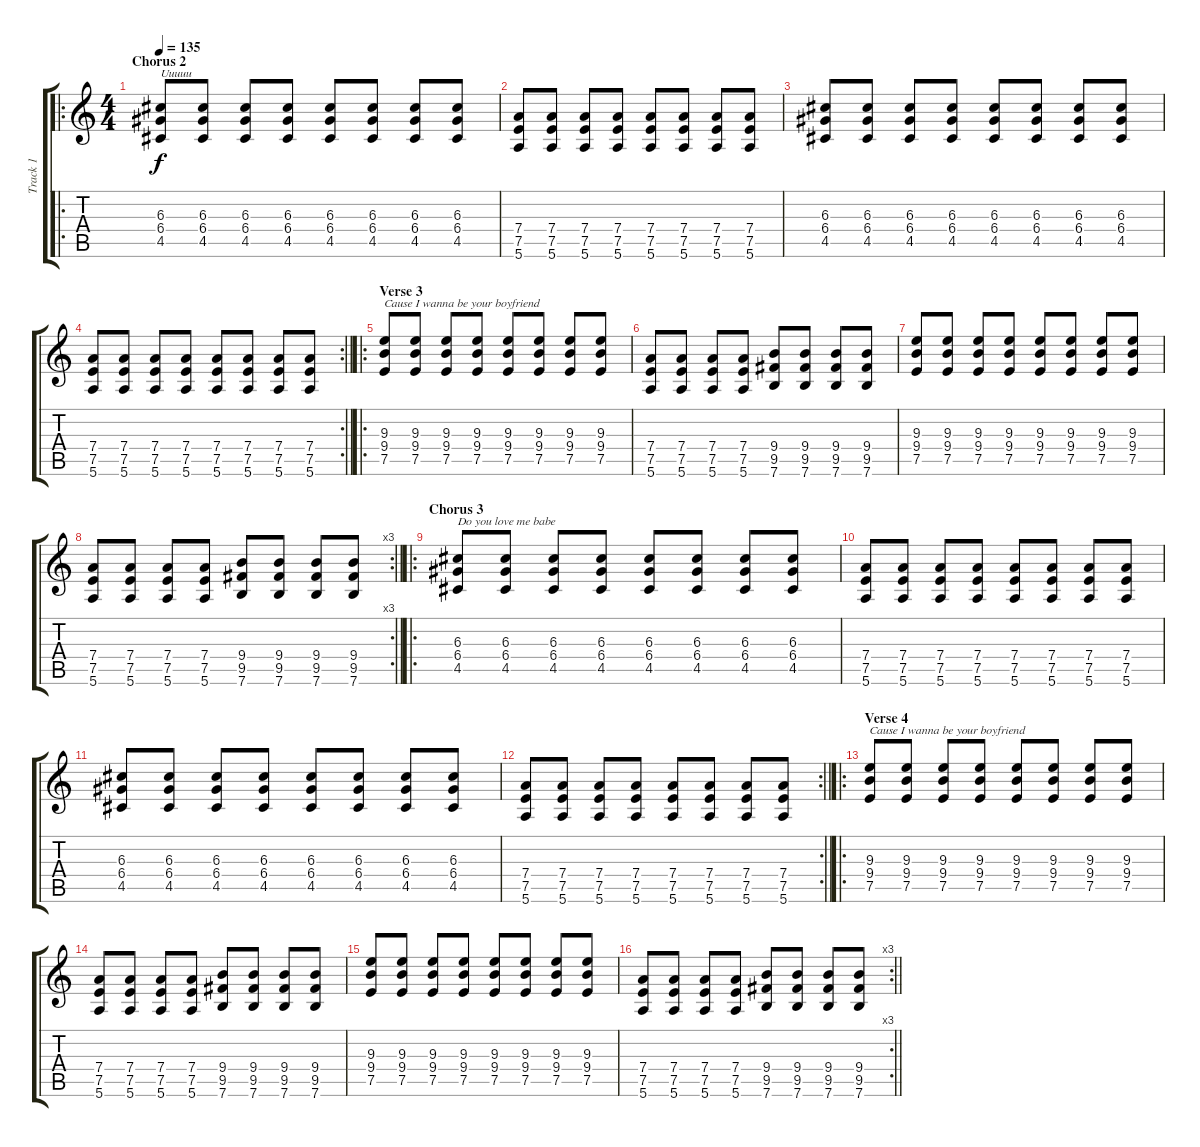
\track ("Track 1" "Track 1") {instrument distortionguitar}
\staff {score tabs}
\tuning (E4 B3 G3 D3 A2 E2) {hide}
\ro
\ts (4 4)
\section ("" "Chorus 2")
\tempo 135
\clef g2
\ks c
(6.3 6.4 4.5).8{txt "Uuuuu" dy f} (6.3 6.4 4.5).8 (6.3 6.4 4.5).8 (6.3 6.4 4.5).8 (6.3 6.4 4.5).8 (6.3 6.4 4.5).8 (6.3 6.4 4.5).8 (6.3 6.4 4.5).8 |
(7.4 7.5 5.6).8 (7.4 7.5 5.6).8 (7.4 7.5 5.6).8 (7.4 7.5 5.6).8 (7.4 7.5 5.6).8 (7.4 7.5 5.6).8 (7.4 7.5 5.6).8 (7.4 7.5 5.6).8 |
(6.3 6.4 4.5).8 (6.3 6.4 4.5).8 (6.3 6.4 4.5).8 (6.3 6.4 4.5).8 (6.3 6.4 4.5).8 (6.3 6.4 4.5).8 (6.3 6.4 4.5).8 (6.3 6.4 4.5).8 |
\rc 2
\barLineRight lightlight
(7.4 7.5 5.6).8 (7.4 7.5 5.6).8 (7.4 7.5 5.6).8 (7.4 7.5 5.6).8 (7.4 7.5 5.6).8 (7.4 7.5 5.6).8 (7.4 7.5 5.6).8 (7.4 7.5 5.6).8 |
\ro
\section ("" "Verse 3")
(9.3 9.4 7.5).8{txt "Cause I wanna be your boyfriend"} (9.3 9.4 7.5).8 (9.3 9.4 7.5).8 (9.3 9.4 7.5).8 (9.3 9.4 7.5).8 (9.3 9.4 7.5).8 (9.3 9.4 7.5).8 (9.3 9.4 7.5).8 |
(7.4 7.5 5.6).8 (7.4 7.5 5.6).8 (7.4 7.5 5.6).8 (7.4 7.5 5.6).8 (9.4 9.5 7.6).8 (9.4 9.5 7.6).8 (9.4 9.5 7.6).8 (9.4 9.5 7.6).8 |
(9.3 9.4 7.5).8 (9.3 9.4 7.5).8 (9.3 9.4 7.5).8 (9.3 9.4 7.5).8 (9.3 9.4 7.5).8 (9.3 9.4 7.5).8 (9.3 9.4 7.5).8 (9.3 9.4 7.5).8 |
\rc 3
\barLineRight lightlight
(7.4 7.5 5.6).8 (7.4 7.5 5.6).8 (7.4 7.5 5.6).8 (7.4 7.5 5.6).8 (9.4 9.5 7.6).8 (9.4 9.5 7.6).8 (9.4 9.5 7.6).8 (9.4 9.5 7.6).8 |
\ro
\section ("" "Chorus 3")
(6.3 6.4 4.5).8{txt "Do you love me babe"} (6.3 6.4 4.5).8 (6.3 6.4 4.5).8 (6.3 6.4 4.5).8 (6.3 6.4 4.5).8 (6.3 6.4 4.5).8 (6.3 6.4 4.5).8 (6.3 6.4 4.5).8 |
(7.4 7.5 5.6).8 (7.4 7.5 5.6).8 (7.4 7.5 5.6).8 (7.4 7.5 5.6).8 (7.4 7.5 5.6).8 (7.4 7.5 5.6).8 (7.4 7.5 5.6).8 (7.4 7.5 5.6).8 |
(6.3 6.4 4.5).8 (6.3 6.4 4.5).8 (6.3 6.4 4.5).8 (6.3 6.4 4.5).8 (6.3 6.4 4.5).8 (6.3 6.4 4.5).8 (6.3 6.4 4.5).8 (6.3 6.4 4.5).8 |
\rc 2
\barLineRight lightlight
(7.4 7.5 5.6).8 (7.4 7.5 5.6).8 (7.4 7.5 5.6).8 (7.4 7.5 5.6).8 (7.4 7.5 5.6).8 (7.4 7.5 5.6).8 (7.4 7.5 5.6).8 (7.4 7.5 5.6).8 |
\ro
\section ("" "Verse 4")
(9.3 9.4 7.5).8{txt "Cause I wanna be your boyfriend"} (9.3 9.4 7.5).8 (9.3 9.4 7.5).8 (9.3 9.4 7.5).8 (9.3 9.4 7.5).8 (9.3 9.4 7.5).8 (9.3 9.4 7.5).8 (9.3 9.4 7.5).8 |
(7.4 7.5 5.6).8 (7.4 7.5 5.6).8 (7.4 7.5 5.6).8 (7.4 7.5 5.6).8 (9.4 9.5 7.6).8 (9.4 9.5 7.6).8 (9.4 9.5 7.6).8 (9.4 9.5 7.6).8 |
(9.3 9.4 7.5).8 (9.3 9.4 7.5).8 (9.3 9.4 7.5).8 (9.3 9.4 7.5).8 (9.3 9.4 7.5).8 (9.3 9.4 7.5).8 (9.3 9.4 7.5).8 (9.3 9.4 7.5).8 |
\rc 3
\barLineRight lightlight
(7.4 7.5 5.6).8 (7.4 7.5 5.6).8 (7.4 7.5 5.6).8 (7.4 7.5 5.6).8 (9.4 9.5 7.6).8 (9.4 9.5 7.6).8 (9.4 9.5 7.6).8 (9.4 9.5 7.6).8
